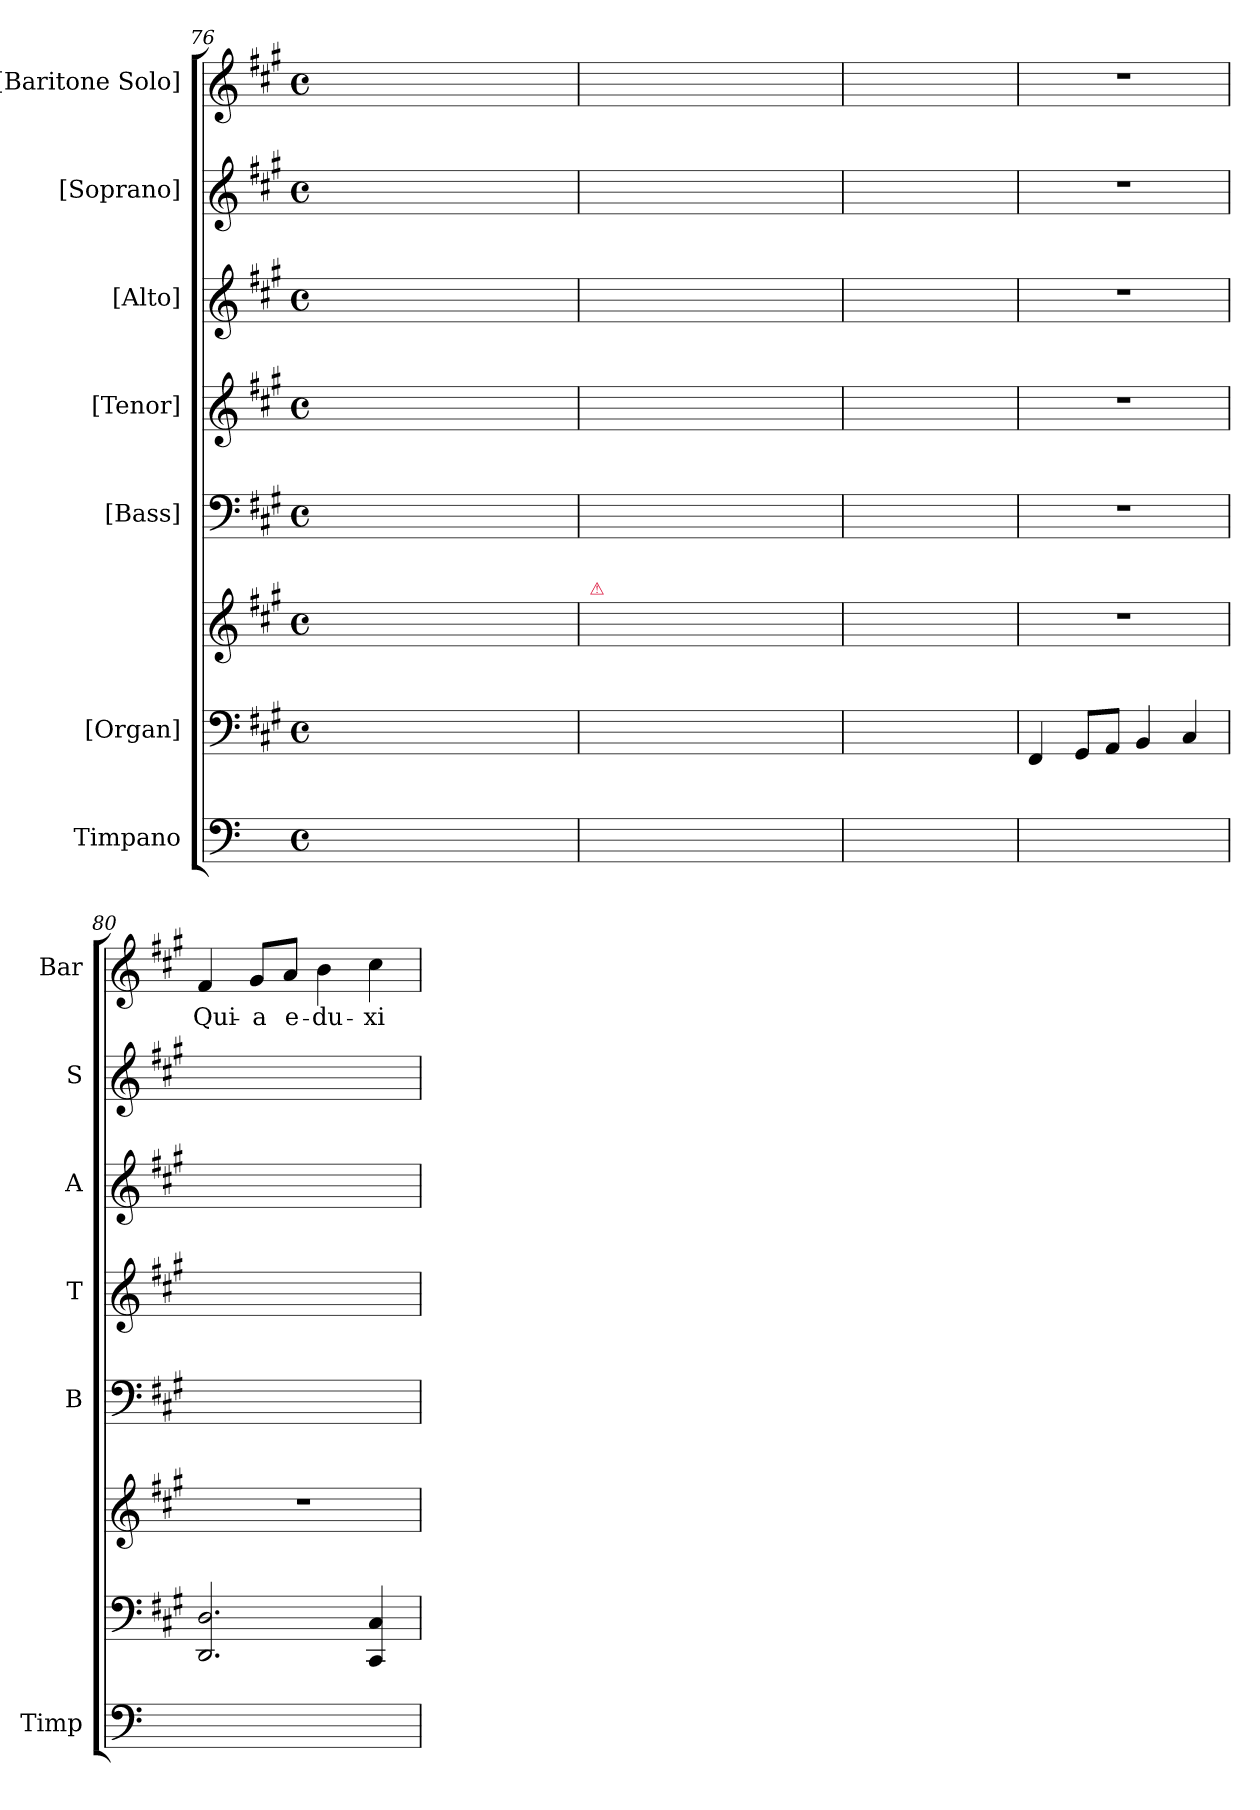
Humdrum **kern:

**kern	**kern	**kern	**kern	**kern	**kern	**kern	**kern	**text
*part7	*part6	*part6	*part5	*part4	*part3	*part2	*part1	*part1
*staff8	*staff7	*staff6	*staff5	*staff4	*staff3	*staff2	*staff1	*staff1
*I"Timpano	*I"[Organ]	*	*I"[Bass]	*I"[Tenor]	*I"[Alto]	*I"[Soprano]	*I"[Baritone Solo]	*
*I'Timp	*	*	*I'B	*I'T	*I'A	*I'S	*I'Bar	*
*clefF4	*clefF4	*clefG2	*clefF4	*clefG2	*clefG2	*clefG2	*clefG2	*
*	*	*	*	*ITrd7c12	*	*	*ITrd7c12	*
*	*k[f#c#g#]	*k[f#c#g#]	*k[f#c#g#]	*k[f#c#g#]	*k[f#c#g#]	*k[f#c#g#]	*k[f#c#g#]	*
*M4/4	*M4/4	*M4/4	*M4/4	*M4/4	*M4/4	*M4/4	*M4/4	*
*met(c)	*met(c)	*met(c)	*met(c)	*met(c)	*met(c)	*met(c)	*met(c)	*
=76	=76	=76	=76	=76	=76	=76	=76	=76
*	*^	*^	*	*	*	*	*	*
1ryy	8C#/Lyy	1CC#yy	8e#X/yy	4c#\yy	1ryy	1ryy	1ryy	1ryy	4c#\yy	-us
.	8E#X/yy	.	4g#/yy	.	.	.	.	.	.	.
.	8G#/yy	.	.	4ryy	.	.	.	.	8ryy	.
.	8B/Jyy	.	8c#/yy	.	.	.	.	.	8c#\yy	quid
.	4A/yy	.	8cc#/Lyy	4ryy	.	.	.	.	4.c#\yy	fe-
.	.	.	8c#/yy	.	.	.	.	.	.	.
.	4F#/yy	.	8f#/yy	[4f#\yy	.	.	.	.	.	.
.	.	.	8a/Jyy	.	.	.	.	.	8A/yy	-ci
=77	=77	=77	=77	=77	=77	=77	=77	=77	=77	=77
!	!	!	!LO:TX:a:color=crimson:t=⚠	!	!	!	!	!	!	!
1ryy	8C#/yy	4CC#\yy	4f#yy]/ 4ayy/	4ryy	1ryy	1ryy	1ryy	1ryy	4A/yy	ti-
.	4c#/yy	.	.	.	.	.	.	.	.	.
.	.	4ryy	8e#Xyy/ 8g#yy/L	4e#X\yy	.	.	.	.	8G#/yy	-bi?
.	8C#/yy	.	8b/Jyy	.	.	.	.	.	16ryy	.
.	.	.	.	.	.	.	.	.	16B/yy	quid
.	8F#\Lyy	2ryy	4g#yy/ 4byy/	4ryy	.	.	.	.	4.A/yy	fe-
.	8E\yy	.	.	.	.	.	.	.	.	.
.	8D\yy	.	4f#/yy	4f#\yy	.	.	.	.	.	.
.	8C#\Jyy	.	.	.	.	.	.	.	8F#/yy	-ci
*	*	*	*v	*v	*	*	*	*	*	*
=78	=78	=78	=78	=78	=78	=78	=78	=78	=78
1ryy	2B/yy	2BByy\ 2F#yy\	2dyy/ 2f#yy/	1ryy	1ryy	1ryy	1ryy	2d\yy	ti-
.	2ryy	2ryy	2ryy	.	.	.	.	4B\yy	-bi?
.	.	.	.	.	.	.	.	4ryy	.
*	*v	*v	*	*	*	*	*	*	*
=79	=79	=79	=79	=79	=79	=79	=79	=79
1ryy	4FF#/	1r	1r	1r	1r	1r	1r	.
.	8GG#/L	.	.	.	.	.	.	.
.	8AA/J	.	.	.	.	.	.	.
.	4BB/	.	.	.	.	.	.	.
.	4C#/	.	.	.	.	.	.	.
=80	=80	=80	=80	=80	=80	=80	=80	=80
1ryy	2.DD/ 2.D/	1r	1ryy	1ryy	1ryy	1ryy	4F#/	Qui-
.	.	.	.	.	.	.	8G#/L	-a
.	.	.	.	.	.	.	8A/J	e-
.	.	.	.	.	.	.	4B\	-du-
.	4CC#/ 4C#/	.	.	.	.	.	4c#\	-xi
=	=	=	=	=	=	=	=	=
*-	*-	*-	*-	*-	*-	*-	*-	*-
